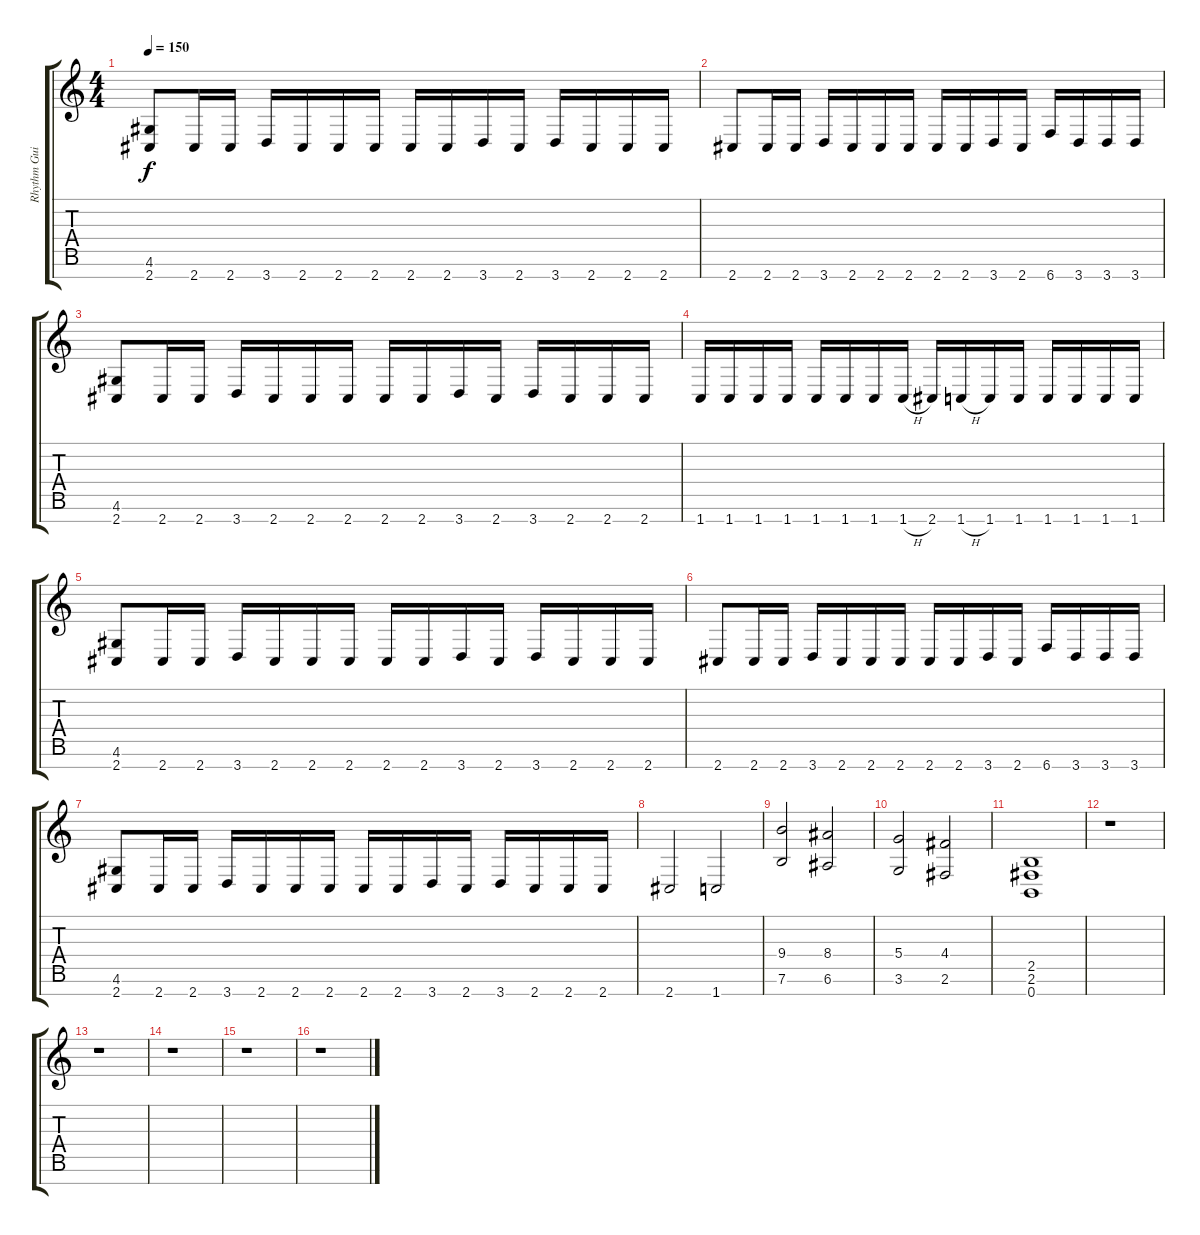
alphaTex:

\track ("Rhythm Guitar" "Rhythm Gui") {instrument overdrivenguitar}
\staff {score tabs}
\tuning (E4 B3 G3 D3 A2 E2 B1) {hide}
\ts (4 4)
\tempo 150
\clef g2
\ks c
(4.6 2.7).8{dy f} 2.7.16 2.7.16 3.7.16 2.7.16 2.7.16 2.7.16 2.7.16 2.7.16 3.7.16 2.7.16 3.7.16 2.7.16 2.7.16 2.7.16 |
2.7.8 2.7.16 2.7.16 3.7.16 2.7.16 2.7.16 2.7.16 2.7.16 2.7.16 3.7.16 2.7.16 6.7.16 3.7.16 3.7.16 3.7.16 |
(4.6 2.7).8 2.7.16 2.7.16 3.7.16 2.7.16 2.7.16 2.7.16 2.7.16 2.7.16 3.7.16 2.7.16 3.7.16 2.7.16 2.7.16 2.7.16 |
1.7.16 1.7.16 1.7.16 1.7.16 1.7.16 1.7.16 1.7.16 1.7{h}.16 2.7.16 1.7{h}.16 1.7.16 1.7.16 1.7.16 1.7.16 1.7.16 1.7.16 |
(4.6 2.7).8 2.7.16 2.7.16 3.7.16 2.7.16 2.7.16 2.7.16 2.7.16 2.7.16 3.7.16 2.7.16 3.7.16 2.7.16 2.7.16 2.7.16 |
2.7.8 2.7.16 2.7.16 3.7.16 2.7.16 2.7.16 2.7.16 2.7.16 2.7.16 3.7.16 2.7.16 6.7.16 3.7.16 3.7.16 3.7.16 |
(4.6 2.7).8 2.7.16 2.7.16 3.7.16 2.7.16 2.7.16 2.7.16 2.7.16 2.7.16 3.7.16 2.7.16 3.7.16 2.7.16 2.7.16 2.7.16 |
2.7.2 1.7.2 |
(9.4 7.6).2 (8.4 6.6).2 |
(5.4 3.6).2 (4.4 2.6).2 |
(2.5 2.6 0.7).1 |
r.1 |
r.1 |
r.1 |
r.1 |
r.1
